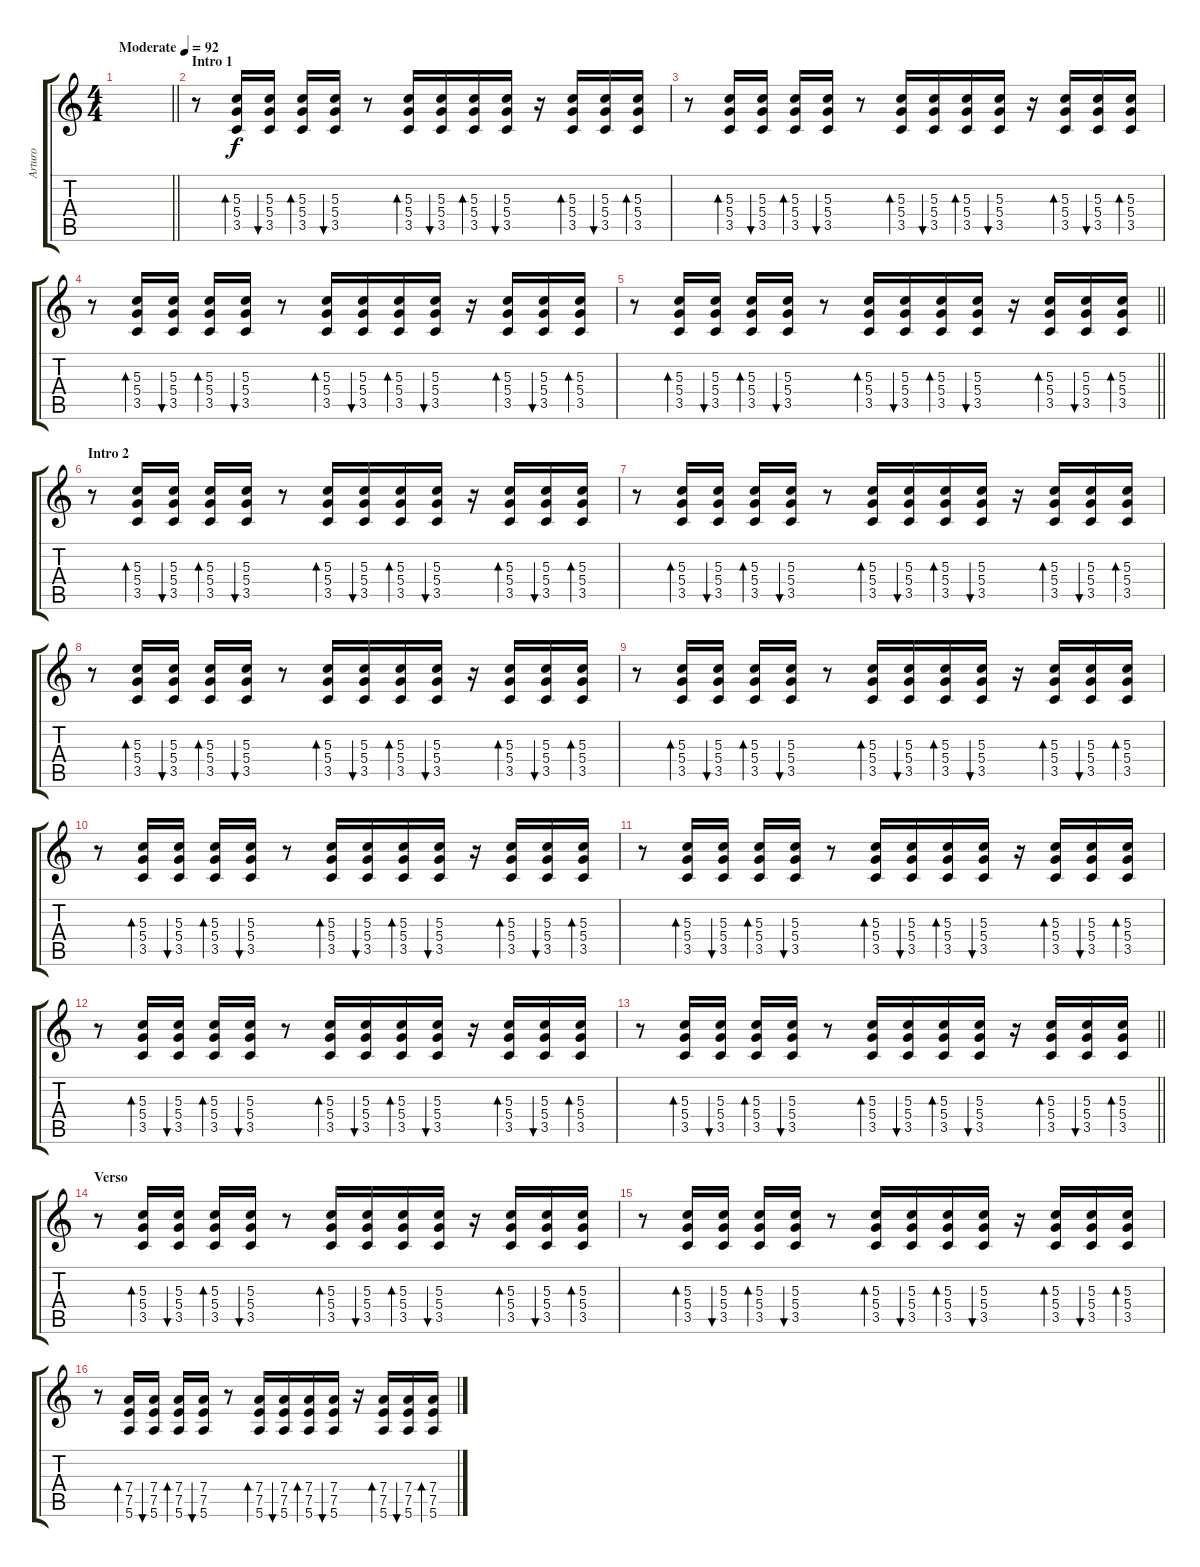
\track ("Arturo" "Arturo") {instrument distortionguitar}
\staff {score tabs}
\tuning (E4 B3 G3 D3 A2 E2) {hide}
\ts (4 4)
\tempo (92 "Moderate")
\clef g2
\barLineRight lightlight
\ks c
|
\section ("" "Intro 1")
r.8 (5.3 5.4 3.5).16{bd 30} (5.3 5.4 3.5).16{bu 30} (5.3 5.4 3.5).16{bd 30} (5.3 5.4 3.5).16{bu 30} r.8 (5.3 5.4 3.5).16{bd 30} (5.3 5.4 3.5).16{bu 30} (5.3 5.4 3.5).16{bd 30} (5.3 5.4 3.5).16{bu 30} r.16 (5.3 5.4 3.5).16{bd 30} (5.3 5.4 3.5).16{bu 30} (5.3 5.4 3.5).16{bd 30} |
r.8 (5.3 5.4 3.5).16{bd 30} (5.3 5.4 3.5).16{bu 30} (5.3 5.4 3.5).16{bd 30} (5.3 5.4 3.5).16{bu 30} r.8 (5.3 5.4 3.5).16{bd 30} (5.3 5.4 3.5).16{bu 30} (5.3 5.4 3.5).16{bd 30} (5.3 5.4 3.5).16{bu 30} r.16 (5.3 5.4 3.5).16{bd 30} (5.3 5.4 3.5).16{bu 30} (5.3 5.4 3.5).16{bd 30} |
r.8 (5.3 5.4 3.5).16{bd 30} (5.3 5.4 3.5).16{bu 30} (5.3 5.4 3.5).16{bd 30} (5.3 5.4 3.5).16{bu 30} r.8 (5.3 5.4 3.5).16{bd 30} (5.3 5.4 3.5).16{bu 30} (5.3 5.4 3.5).16{bd 30} (5.3 5.4 3.5).16{bu 30} r.16 (5.3 5.4 3.5).16{bd 30} (5.3 5.4 3.5).16{bu 30} (5.3 5.4 3.5).16{bd 30} |
\barLineRight lightlight
r.8 (5.3 5.4 3.5).16{bd 30} (5.3 5.4 3.5).16{bu 30} (5.3 5.4 3.5).16{bd 30} (5.3 5.4 3.5).16{bu 30} r.8 (5.3 5.4 3.5).16{bd 30} (5.3 5.4 3.5).16{bu 30} (5.3 5.4 3.5).16{bd 30} (5.3 5.4 3.5).16{bu 30} r.16 (5.3 5.4 3.5).16{bd 30} (5.3 5.4 3.5).16{bu 30} (5.3 5.4 3.5).16{bd 30} |
\section ("" "Intro 2")
r.8 (5.3 5.4 3.5).16{bd 30} (5.3 5.4 3.5).16{bu 30} (5.3 5.4 3.5).16{bd 30} (5.3 5.4 3.5).16{bu 30} r.8 (5.3 5.4 3.5).16{bd 30} (5.3 5.4 3.5).16{bu 30} (5.3 5.4 3.5).16{bd 30} (5.3 5.4 3.5).16{bu 30} r.16 (5.3 5.4 3.5).16{bd 30} (5.3 5.4 3.5).16{bu 30} (5.3 5.4 3.5).16{bd 30} |
r.8 (5.3 5.4 3.5).16{bd 30} (5.3 5.4 3.5).16{bu 30} (5.3 5.4 3.5).16{bd 30} (5.3 5.4 3.5).16{bu 30} r.8 (5.3 5.4 3.5).16{bd 30} (5.3 5.4 3.5).16{bu 30} (5.3 5.4 3.5).16{bd 30} (5.3 5.4 3.5).16{bu 30} r.16 (5.3 5.4 3.5).16{bd 30} (5.3 5.4 3.5).16{bu 30} (5.3 5.4 3.5).16{bd 30} |
r.8 (5.3 5.4 3.5).16{bd 30} (5.3 5.4 3.5).16{bu 30} (5.3 5.4 3.5).16{bd 30} (5.3 5.4 3.5).16{bu 30} r.8 (5.3 5.4 3.5).16{bd 30} (5.3 5.4 3.5).16{bu 30} (5.3 5.4 3.5).16{bd 30} (5.3 5.4 3.5).16{bu 30} r.16 (5.3 5.4 3.5).16{bd 30} (5.3 5.4 3.5).16{bu 30} (5.3 5.4 3.5).16{bd 30} |
r.8 (5.3 5.4 3.5).16{bd 30} (5.3 5.4 3.5).16{bu 30} (5.3 5.4 3.5).16{bd 30} (5.3 5.4 3.5).16{bu 30} r.8 (5.3 5.4 3.5).16{bd 30} (5.3 5.4 3.5).16{bu 30} (5.3 5.4 3.5).16{bd 30} (5.3 5.4 3.5).16{bu 30} r.16 (5.3 5.4 3.5).16{bd 30} (5.3 5.4 3.5).16{bu 30} (5.3 5.4 3.5).16{bd 30} |
r.8 (5.3 5.4 3.5).16{bd 30} (5.3 5.4 3.5).16{bu 30} (5.3 5.4 3.5).16{bd 30} (5.3 5.4 3.5).16{bu 30} r.8 (5.3 5.4 3.5).16{bd 30} (5.3 5.4 3.5).16{bu 30} (5.3 5.4 3.5).16{bd 30} (5.3 5.4 3.5).16{bu 30} r.16 (5.3 5.4 3.5).16{bd 30} (5.3 5.4 3.5).16{bu 30} (5.3 5.4 3.5).16{bd 30} |
r.8 (5.3 5.4 3.5).16{bd 30} (5.3 5.4 3.5).16{bu 30} (5.3 5.4 3.5).16{bd 30} (5.3 5.4 3.5).16{bu 30} r.8 (5.3 5.4 3.5).16{bd 30} (5.3 5.4 3.5).16{bu 30} (5.3 5.4 3.5).16{bd 30} (5.3 5.4 3.5).16{bu 30} r.16 (5.3 5.4 3.5).16{bd 30} (5.3 5.4 3.5).16{bu 30} (5.3 5.4 3.5).16{bd 30} |
r.8 (5.3 5.4 3.5).16{bd 30} (5.3 5.4 3.5).16{bu 30} (5.3 5.4 3.5).16{bd 30} (5.3 5.4 3.5).16{bu 30} r.8 (5.3 5.4 3.5).16{bd 30} (5.3 5.4 3.5).16{bu 30} (5.3 5.4 3.5).16{bd 30} (5.3 5.4 3.5).16{bu 30} r.16 (5.3 5.4 3.5).16{bd 30} (5.3 5.4 3.5).16{bu 30} (5.3 5.4 3.5).16{bd 30} |
\barLineRight lightlight
r.8 (5.3 5.4 3.5).16{bd 30} (5.3 5.4 3.5).16{bu 30} (5.3 5.4 3.5).16{bd 30} (5.3 5.4 3.5).16{bu 30} r.8 (5.3 5.4 3.5).16{bd 30} (5.3 5.4 3.5).16{bu 30} (5.3 5.4 3.5).16{bd 30} (5.3 5.4 3.5).16{bu 30} r.16 (5.3 5.4 3.5).16{bd 30} (5.3 5.4 3.5).16{bu 30} (5.3 5.4 3.5).16{bd 30} |
\section ("" "Verso")
r.8 (5.3 5.4 3.5).16{bd 30} (5.3 5.4 3.5).16{bu 30} (5.3 5.4 3.5).16{bd 30} (5.3 5.4 3.5).16{bu 30} r.8 (5.3 5.4 3.5).16{bd 30} (5.3 5.4 3.5).16{bu 30} (5.3 5.4 3.5).16{bd 30} (5.3 5.4 3.5).16{bu 30} r.16 (5.3 5.4 3.5).16{bd 30} (5.3 5.4 3.5).16{bu 30} (5.3 5.4 3.5).16{bd 30} |
r.8 (5.3 5.4 3.5).16{bd 30} (5.3 5.4 3.5).16{bu 30} (5.3 5.4 3.5).16{bd 30} (5.3 5.4 3.5).16{bu 30} r.8 (5.3 5.4 3.5).16{bd 30} (5.3 5.4 3.5).16{bu 30} (5.3 5.4 3.5).16{bd 30} (5.3 5.4 3.5).16{bu 30} r.16 (5.3 5.4 3.5).16{bd 30} (5.3 5.4 3.5).16{bu 30} (5.3 5.4 3.5).16{bd 30} |
r.8 (7.4 7.5 5.6).16{bd 30} (7.4 7.5 5.6).16{bu 30} (7.4 7.5 5.6).16{bd 30} (7.4 7.5 5.6).16{bu 30} r.8 (7.4 7.5 5.6).16{bd 30} (7.4 7.5 5.6).16{bu 30} (7.4 7.5 5.6).16{bd 30} (7.4 7.5 5.6).16{bu 30} r.16 (7.4 7.5 5.6).16{bd 30} (7.4 7.5 5.6).16{bu 30} (7.4 7.5 5.6).16{bd 30}
